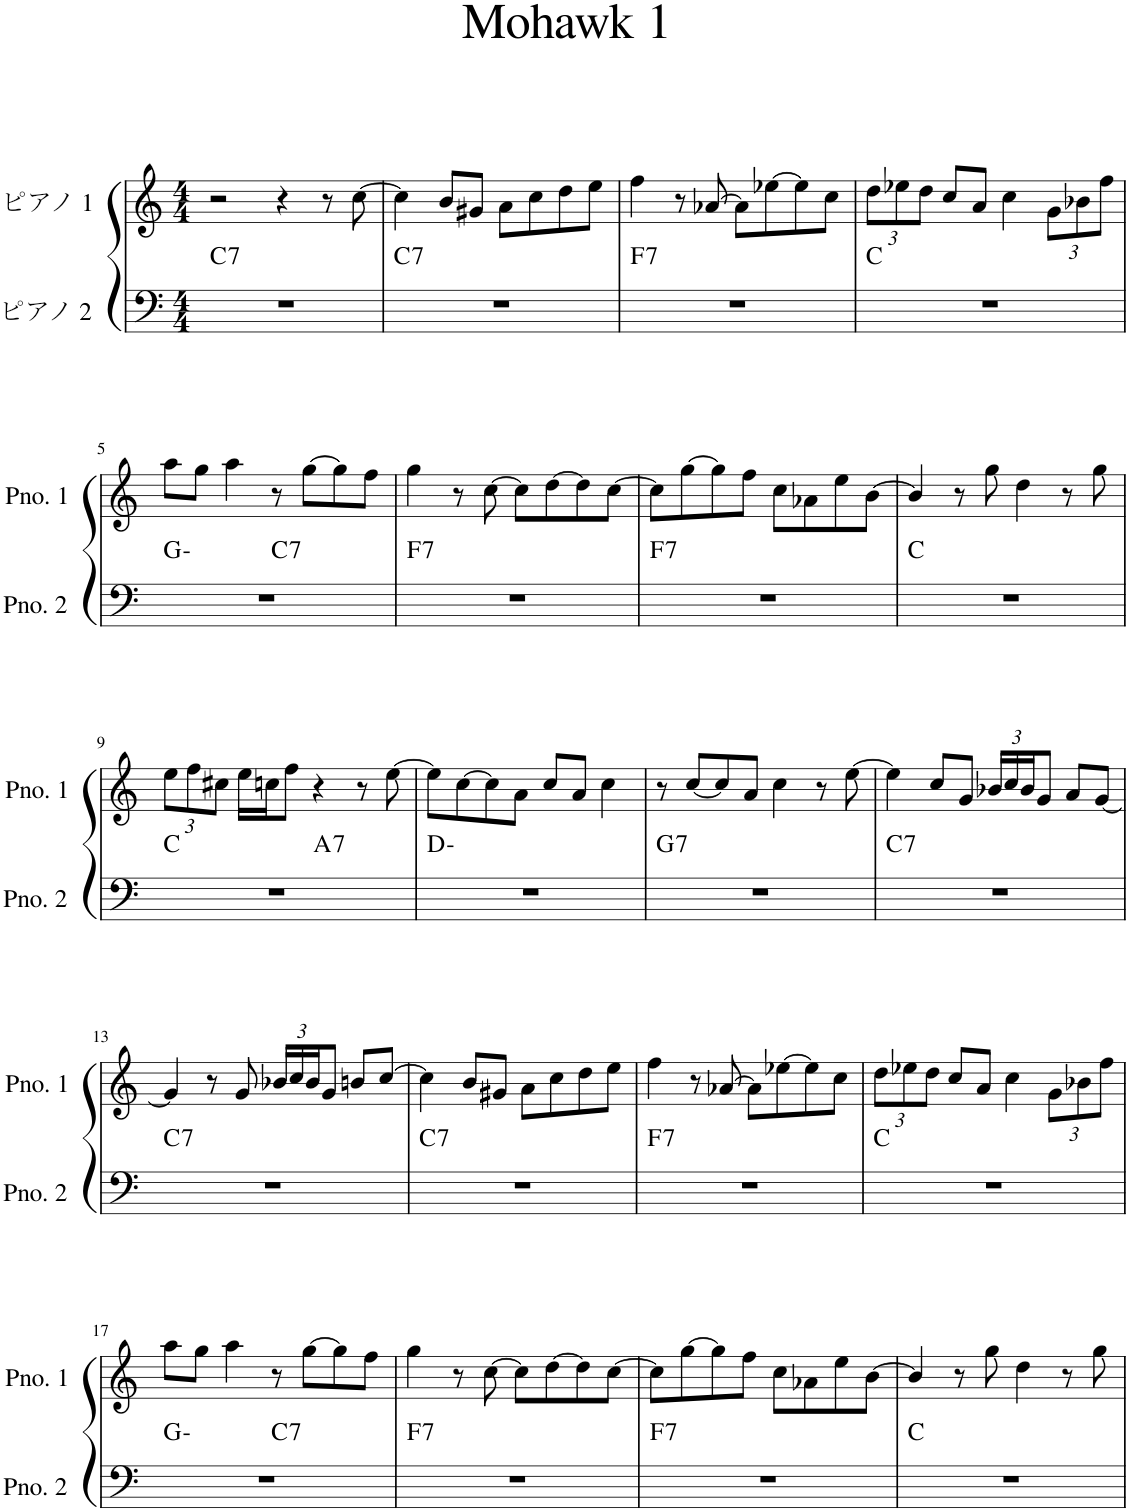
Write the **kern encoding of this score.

**kern	**harte	**kern
*part2	*part2	*part1
*staff2	*	*staff1
*I"ピアノ 2	*	*I"ピアノ 1
*clefF4	*	*clefG2
*k[]	*	*k[]
*M4/4	*	*M4/4
=1	=1	=1
!	!LO:H:kt=7	!
1r	C:7	2r
.	.	4r
.	.	8r
.	.	[8cc\
=2	=2	=2
!	!LO:H:kt=7	!
1r	C:7	4cc\]
.	.	8b/L
.	.	8g#X/J
.	.	8a\L
.	.	8cc\
.	.	8dd\
.	.	8ee\J
=3	=3	=3
!	!LO:H:kt=7	!
1r	F:7	4ff\
.	.	8r
.	.	[8a-X/
.	.	8a-\L]
.	.	[8ee-X\
.	.	8ee-\]
.	.	8cc\J
=4	=4	=4
*	*	*Xbrackettup
1r	C:maj	12dd\L
.	.	12ee-X\
.	.	12dd\J
.	.	8cc/L
.	.	8a/J
.	.	4cc\
.	.	12g\L
.	.	12b-X\
.	.	12ff\J
!!LO:LB:g=z
=5	=5	=5
*^	*	*
1r	2ryy	G:min	8aa\L
.	.	.	8gg\J
.	.	.	4aa\
!	!	!LO:H:kt=7	!
.	2ryy	C:7	8r
.	.	.	[8gg\L
.	.	.	8gg\]
.	.	.	8ff\J
=6	=6	=6	=6
!	!	!LO:H:kt=7	!
*v	*v	*	*
1r	F:7	4gg\
.	.	8r
.	.	[8cc\
.	.	8cc\L]
.	.	[8dd\
.	.	8dd\]
.	.	[8cc\J
=7	=7	=7
!	!LO:H:kt=7	!
1r	F:7	8cc\L]
.	.	[8gg\
.	.	8gg\]
.	.	8ff\J
.	.	8cc\L
.	.	8a-X\
.	.	8ee\
.	.	[8b\J
=8	=8	=8
1r	C:maj	4b/]
.	.	8r
.	.	8gg\
.	.	4dd\
.	.	8r
.	.	8gg\
!!LO:LB:g=z
=9	=9	=9
*^	*	*
1r	2ryy	C:maj	12ee\L
.	.	.	12ff\
.	.	.	12cc#X\J
.	.	.	16ee\LL
.	.	.	16ccn\J
.	.	.	8ff\J
!	!	!LO:H:kt=7	!
.	2ryy	A:7	4r
.	.	.	8r
.	.	.	[8ee\
*v	*v	*	*
=10	=10	=10
1r	D:min	8ee\L]
.	.	[8cc\
.	.	8cc\]
.	.	8a\J
.	.	8cc/L
.	.	8a/J
.	.	4cc\
=11	=11	=11
!	!LO:H:kt=7	!
1r	G:7	8r
.	.	[8cc/L
.	.	8cc/]
.	.	8a/J
.	.	4cc\
.	.	8r
.	.	[8ee\
=12	=12	=12
!	!LO:H:kt=7	!
1r	C:7	4ee\]
.	.	8cc/L
.	.	8g/J
.	.	24b-X/LL
.	.	24cc/
.	.	24b-/J
.	.	8g/J
.	.	8a/L
.	.	[8g/J
!!LO:LB:g=z
=13	=13	=13
!	!LO:H:kt=7	!
1r	C:7	4g/]
.	.	8r
.	.	8g/
.	.	24b-X/LL
.	.	24cc/
.	.	24b-/J
.	.	8g/J
.	.	8bn/L
.	.	[8cc/J
=14	=14	=14
!	!LO:H:kt=7	!
1r	C:7	4cc\]
.	.	8b/L
.	.	8g#X/J
.	.	8a\L
.	.	8cc\
.	.	8dd\
.	.	8ee\J
=15	=15	=15
!	!LO:H:kt=7	!
1r	F:7	4ff\
.	.	8r
.	.	[8a-X/
.	.	8a-\L]
.	.	[8ee-X\
.	.	8ee-\]
.	.	8cc\J
=16	=16	=16
1r	C:maj	12dd\L
.	.	12ee-X\
.	.	12dd\J
.	.	8cc/L
.	.	8a/J
.	.	4cc\
.	.	12g\L
.	.	12b-X\
.	.	12ff\J
!!LO:LB:g=z
=17	=17	=17
*^	*	*
1r	2ryy	G:min	8aa\L
.	.	.	8gg\J
.	.	.	4aa\
!	!	!LO:H:kt=7	!
.	2ryy	C:7	8r
.	.	.	[8gg\L
.	.	.	8gg\]
.	.	.	8ff\J
=18	=18	=18	=18
!	!	!LO:H:kt=7	!
*v	*v	*	*
1r	F:7	4gg\
.	.	8r
.	.	[8cc\
.	.	8cc\L]
.	.	[8dd\
.	.	8dd\]
.	.	[8cc\J
=19	=19	=19
!	!LO:H:kt=7	!
1r	F:7	8cc\L]
.	.	[8gg\
.	.	8gg\]
.	.	8ff\J
.	.	8cc\L
.	.	8a-X\
.	.	8ee\
.	.	[8b\J
=20	=20	=20
1r	C:maj	4b/]
.	.	8r
.	.	8gg\
.	.	4dd\
.	.	8r
.	.	8gg\
=	=	=
*-	*-	*-
